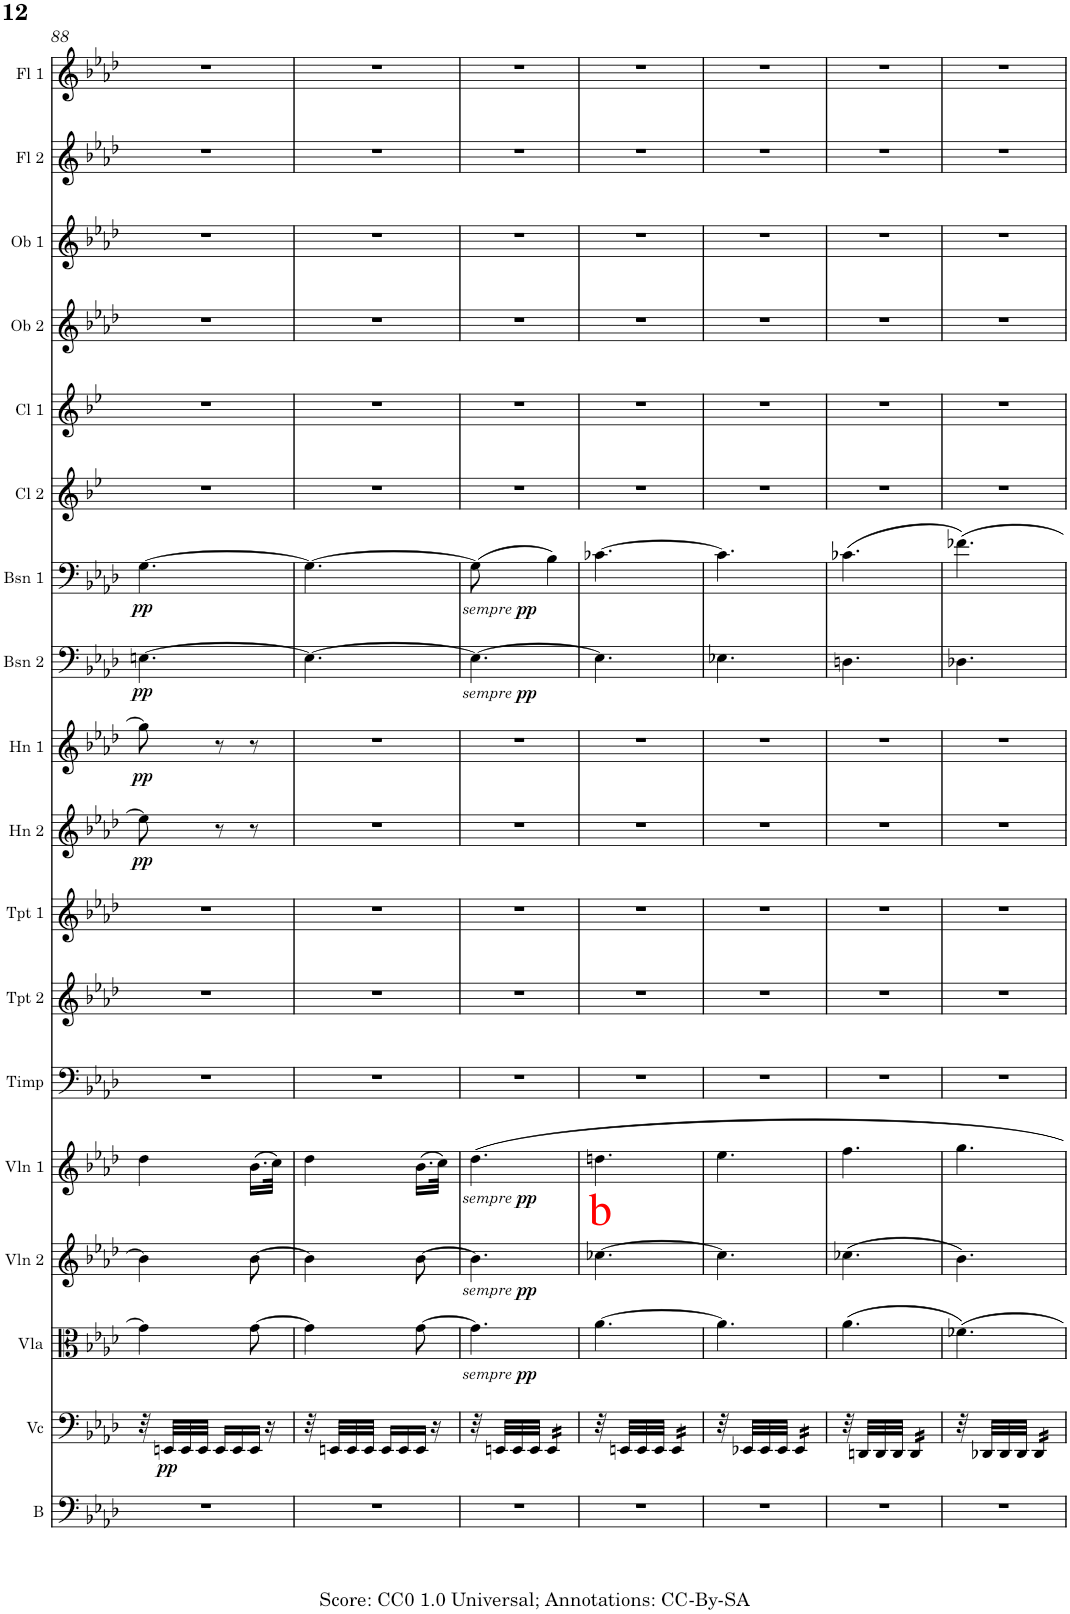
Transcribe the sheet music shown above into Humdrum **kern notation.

**kern	**kern	**dynam	**kern	**dynam	**kern	**dynam	**kern	**text	**dynam	**kern	**kern	**kern	**kern	**dynam	**kern	**dynam	**kern	**dynam	**kern	**dynam	**kern	**kern	**kern	**kern	**kern	**kern
*part18	*part17	*part17	*part16	*part16	*part15	*part15	*part14	*part14	*part14	*part13	*part12	*part11	*part10	*part10	*part9	*part9	*part8	*part8	*part7	*part7	*part6	*part5	*part4	*part3	*part2	*part1
*staff18	*staff17	*staff17	*staff16	*staff16	*staff15	*staff15	*staff14	*staff14	*staff14	*staff13	*staff12	*staff11	*staff10	*staff10	*staff9	*staff9	*staff8	*staff8	*staff7	*staff7	*staff6	*staff5	*staff4	*staff3	*staff2	*staff1
*I"Bass	*I"Violoncello	*	*I"Viola	*	*I"Violin 2	*	*I"Violin 1	*	*	*I"Timpani	*I"C Trumpet 2	*I"C Trumpet 1	*I"C Horn 2	*	*I"C Horn 1	*	*I"Bassoon 2	*	*I"Bassoon 1	*	*I"Bb Clarinet 2	*I"Bb Clarinet 1	*I"Oboe 2	*I"Oboe 1	*I"Flute 2	*I"Flute 1
*I'B	*I'Vc	*	*I'Vla	*	*I'Vln 2	*	*I'Vln 1	*	*	*I'Timp	*I'Tpt 2	*I'Tpt 1	*I'Hn 2	*	*I'Hn 1	*	*I'Bsn 2	*	*I'Bsn 1	*	*I'Cl 2	*I'Cl 1	*I'Ob 2	*I'Ob 1	*I'Fl 2	*I'Fl 1
!!LO:PB:g=z
*clefF4	*clefF4	*	*clefC3	*	*clefG2	*	*clefG2	*	*	*clefF4	*clefG2	*clefG2	*clefG2	*	*clefG2	*	*clefF4	*	*clefF4	*	*clefG2	*clefG2	*clefG2	*clefG2	*clefG2	*clefG2
*Trd7c12	*	*	*	*	*	*	*	*	*	*	*	*	*Trd7c12	*	*Trd7c12	*	*	*	*	*	*Trd1c2	*Trd1c2	*	*	*	*
*k[b-e-a-d-]	*k[b-e-a-d-]	*	*k[b-e-a-d-]	*	*k[b-e-a-d-]	*	*k[b-e-a-d-]	*	*	*k[b-e-a-d-]	*k[b-e-a-d-]	*k[b-e-a-d-]	*k[b-e-a-d-]	*	*k[b-e-a-d-]	*	*k[b-e-a-d-]	*	*k[b-e-a-d-]	*	*k[b-e-]	*k[b-e-]	*k[b-e-a-d-]	*k[b-e-a-d-]	*k[b-e-a-d-]	*k[b-e-a-d-]
*M3/8	*M3/8	*	*M3/8	*	*M3/8	*	*M3/8	*	*	*M3/8	*M3/8	*M3/8	*M3/8	*	*M3/8	*	*M3/8	*	*M3/8	*	*M3/8	*M3/8	*M3/8	*M3/8	*M3/8	*M3/8
=88	=88	=88	=88	=88	=88	=88	=88	=88	=88	=88	=88	=88	=88	=88	=88	=88	=88	=88	=88	=88	=88	=88	=88	=88	=88	=88
!	!	!	!	!	!	!	!	!	!	!	!	!	!	!LO:DY:b	!	!LO:DY:b	!	!LO:DY:b	!	!LO:DY:b	!	!	!	!	!	!
4.r	32r	.	4g\]	.	4b-\]	.	4dd-\	.	.	4.r	4.r	4.r	8een\]	pp	8gg\]	pp	[4.En\	pp	[4.G\	pp	4.r	4.r	4.r	4.r	4.r	4.r
!	!	!LO:DY:b	!	!	!	!	!	!	!	!	!	!	!	!	!	!	!	!	!	!	!	!	!	!	!	!
.	32EEn/LLL	pp	.	.	.	.	.	.	.	.	.	.	.	.	.	.	.	.	.	.	.	.	.	.	.	.
.	32EE/	.	.	.	.	.	.	.	.	.	.	.	.	.	.	.	.	.	.	.	.	.	.	.	.	.
.	32EE/JJJ	.	.	.	.	.	.	.	.	.	.	.	.	.	.	.	.	.	.	.	.	.	.	.	.	.
.	16EE/LL	.	.	.	.	.	.	.	.	.	.	.	8r	.	8r	.	.	.	.	.	.	.	.	.	.	.
.	16EE/	.	.	.	.	.	.	.	.	.	.	.	.	.	.	.	.	.	.	.	.	.	.	.	.	.
.	16EE/JJ	.	[8g\	.	[8b-\	.	(16.b-\LL	.	.	.	.	.	8r	.	8r	.	.	.	.	.	.	.	.	.	.	.
.	16r	.	.	.	.	.	.	.	.	.	.	.	.	.	.	.	.	.	.	.	.	.	.	.	.	.
.	.	.	.	.	.	.	32cc\JJk)	.	.	.	.	.	.	.	.	.	.	.	.	.	.	.	.	.	.	.
=89	=89	=89	=89	=89	=89	=89	=89	=89	=89	=89	=89	=89	=89	=89	=89	=89	=89	=89	=89	=89	=89	=89	=89	=89	=89	=89
4.r	32r	.	4g\]	.	4b-\]	.	4dd-\	.	.	4.r	4.r	4.r	4.r	.	4.r	.	4.E\_	.	4.G\_	.	4.r	4.r	4.r	4.r	4.r	4.r
.	32EEn/LLL	.	.	.	.	.	.	.	.	.	.	.	.	.	.	.	.	.	.	.	.	.	.	.	.	.
.	32EE/	.	.	.	.	.	.	.	.	.	.	.	.	.	.	.	.	.	.	.	.	.	.	.	.	.
.	32EE/JJJ	.	.	.	.	.	.	.	.	.	.	.	.	.	.	.	.	.	.	.	.	.	.	.	.	.
.	16EE/LL	.	.	.	.	.	.	.	.	.	.	.	.	.	.	.	.	.	.	.	.	.	.	.	.	.
.	16EE/	.	.	.	.	.	.	.	.	.	.	.	.	.	.	.	.	.	.	.	.	.	.	.	.	.
.	16EE/JJ	.	[8g\	.	[8b-\	.	(16.b-\LL	.	.	.	.	.	.	.	.	.	.	.	.	.	.	.	.	.	.	.
.	16r	.	.	.	.	.	.	.	.	.	.	.	.	.	.	.	.	.	.	.	.	.	.	.	.	.
.	.	.	.	.	.	.	32cc\JJk)	.	.	.	.	.	.	.	.	.	.	.	.	.	.	.	.	.	.	.
=90	=90	=90	=90	=90	=90	=90	=90	=90	=90	=90	=90	=90	=90	=90	=90	=90	=90	=90	=90	=90	=90	=90	=90	=90	=90	=90
!	!	!	!	!LO:DY:b	!	!	!	!	!	!	!	!	!	!	!	!	!	!	!	!	!	!	!	!	!	!
!	!	!	!	!LO:DY:n=1:b	!	!LO:DY:b	!	!	!	!	!	!	!	!	!	!	!	!	!	!	!	!	!	!	!	!
!	!	!	!	!	!	!LO:DY:n=1:b	!	!	!LO:DY:b	!	!	!	!	!	!	!	!	!	!	!	!	!	!	!	!	!
!	!	!	!	!	!	!	!	!	!LO:DY:n=1:b	!	!	!	!	!	!	!	!	!LO:DY:b	!	!	!	!	!	!	!	!
!	!	!	!	!	!	!	!	!	!	!	!	!	!	!	!	!	!	!LO:DY:n=1:b	!	!LO:DY:b	!	!	!	!	!	!
!	!	!	!	!	!	!	!	!	!	!	!	!	!	!	!	!	!	!	!	!LO:DY:n=1:b	!	!	!	!	!	!
4.r	32r	.	4.g\]	other-dynamics pp	4.b-\]	other-dynamics pp	4.dd-\	.	other-dynamics pp	4.r	4.r	4.r	4.r	.	4.r	.	4.E\_	other-dynamics pp	(8G\]	other-dynamics pp	4.r	4.r	4.r	4.r	4.r	4.r
.	32EEn/LLL	.	.	.	.	.	.	.	.	.	.	.	.	.	.	.	.	.	.	.	.	.	.	.	.	.
.	32EE/	.	.	.	.	.	.	.	.	.	.	.	.	.	.	.	.	.	.	.	.	.	.	.	.	.
.	32EE/JJJ	.	.	.	.	.	.	.	.	.	.	.	.	.	.	.	.	.	.	.	.	.	.	.	.	.
*	*tremolo	*	*	*	*	*	*	*	*	*	*	*	*	*	*	*	*	*	*	*	*	*	*	*	*	*
.	16EE/LL	.	.	.	.	.	.	.	.	.	.	.	.	.	.	.	.	.	4B-\)	.	.	.	.	.	.	.
.	16EE/	.	.	.	.	.	.	.	.	.	.	.	.	.	.	.	.	.	.	.	.	.	.	.	.	.
.	16EE/	.	.	.	.	.	.	.	.	.	.	.	.	.	.	.	.	.	.	.	.	.	.	.	.	.
.	16EE/JJ	.	.	.	.	.	.	.	.	.	.	.	.	.	.	.	.	.	.	.	.	.	.	.	.	.
*	*Xtremolo	*	*	*	*	*	*	*	*	*	*	*	*	*	*	*	*	*	*	*	*	*	*	*	*	*
=91	=91	=91	=91	=91	=91	=91	=91	=91	=91	=91	=91	=91	=91	=91	=91	=91	=91	=91	=91	=91	=91	=91	=91	=91	=91	=91
!	!	!	!	!	!	!	!	!LO:LY:b:color=#FF0000	!	!	!	!	!	!	!	!	!	!	!	!	!	!	!	!	!	!
4.r	32r	.	[4.a-\	.	[4.cc-X\	.	4.ddn\	b	.	4.r	4.r	4.r	4.r	.	4.r	.	4.E\]	.	[4.c-X\	.	4.r	4.r	4.r	4.r	4.r	4.r
.	32EEn/LLL	.	.	.	.	.	.	.	.	.	.	.	.	.	.	.	.	.	.	.	.	.	.	.	.	.
.	32EE/	.	.	.	.	.	.	.	.	.	.	.	.	.	.	.	.	.	.	.	.	.	.	.	.	.
.	32EE/JJJ	.	.	.	.	.	.	.	.	.	.	.	.	.	.	.	.	.	.	.	.	.	.	.	.	.
*	*tremolo	*	*	*	*	*	*	*	*	*	*	*	*	*	*	*	*	*	*	*	*	*	*	*	*	*
.	16EE/LL	.	.	.	.	.	.	.	.	.	.	.	.	.	.	.	.	.	.	.	.	.	.	.	.	.
.	16EE/	.	.	.	.	.	.	.	.	.	.	.	.	.	.	.	.	.	.	.	.	.	.	.	.	.
.	16EE/	.	.	.	.	.	.	.	.	.	.	.	.	.	.	.	.	.	.	.	.	.	.	.	.	.
.	16EE/JJ	.	.	.	.	.	.	.	.	.	.	.	.	.	.	.	.	.	.	.	.	.	.	.	.	.
*	*Xtremolo	*	*	*	*	*	*	*	*	*	*	*	*	*	*	*	*	*	*	*	*	*	*	*	*	*
=92	=92	=92	=92	=92	=92	=92	=92	=92	=92	=92	=92	=92	=92	=92	=92	=92	=92	=92	=92	=92	=92	=92	=92	=92	=92	=92
4.r	32r	.	4.a-\]	.	4.cc-\]	.	4.ee-\	.	.	4.r	4.r	4.r	4.r	.	4.r	.	4.E-X\	.	4.c-\]	.	4.r	4.r	4.r	4.r	4.r	4.r
.	32EE-X/LLL	.	.	.	.	.	.	.	.	.	.	.	.	.	.	.	.	.	.	.	.	.	.	.	.	.
.	32EE-/	.	.	.	.	.	.	.	.	.	.	.	.	.	.	.	.	.	.	.	.	.	.	.	.	.
.	32EE-/JJJ	.	.	.	.	.	.	.	.	.	.	.	.	.	.	.	.	.	.	.	.	.	.	.	.	.
*	*tremolo	*	*	*	*	*	*	*	*	*	*	*	*	*	*	*	*	*	*	*	*	*	*	*	*	*
.	16EE-/LL	.	.	.	.	.	.	.	.	.	.	.	.	.	.	.	.	.	.	.	.	.	.	.	.	.
.	16EE-/	.	.	.	.	.	.	.	.	.	.	.	.	.	.	.	.	.	.	.	.	.	.	.	.	.
.	16EE-/	.	.	.	.	.	.	.	.	.	.	.	.	.	.	.	.	.	.	.	.	.	.	.	.	.
.	16EE-/JJ	.	.	.	.	.	.	.	.	.	.	.	.	.	.	.	.	.	.	.	.	.	.	.	.	.
*	*Xtremolo	*	*	*	*	*	*	*	*	*	*	*	*	*	*	*	*	*	*	*	*	*	*	*	*	*
=93	=93	=93	=93	=93	=93	=93	=93	=93	=93	=93	=93	=93	=93	=93	=93	=93	=93	=93	=93	=93	=93	=93	=93	=93	=93	=93
4.r	32r	.	(4.a-\	.	(4.cc-X\	.	4.ff\	.	.	4.r	4.r	4.r	4.r	.	4.r	.	4.Dn\	.	(4.c-X\	.	4.r	4.r	4.r	4.r	4.r	4.r
.	32DDn/LLL	.	.	.	.	.	.	.	.	.	.	.	.	.	.	.	.	.	.	.	.	.	.	.	.	.
.	32DD/	.	.	.	.	.	.	.	.	.	.	.	.	.	.	.	.	.	.	.	.	.	.	.	.	.
.	32DD/JJJ	.	.	.	.	.	.	.	.	.	.	.	.	.	.	.	.	.	.	.	.	.	.	.	.	.
*	*tremolo	*	*	*	*	*	*	*	*	*	*	*	*	*	*	*	*	*	*	*	*	*	*	*	*	*
.	16DD/LL	.	.	.	.	.	.	.	.	.	.	.	.	.	.	.	.	.	.	.	.	.	.	.	.	.
.	16DD/	.	.	.	.	.	.	.	.	.	.	.	.	.	.	.	.	.	.	.	.	.	.	.	.	.
.	16DD/	.	.	.	.	.	.	.	.	.	.	.	.	.	.	.	.	.	.	.	.	.	.	.	.	.
.	16DD/JJ	.	.	.	.	.	.	.	.	.	.	.	.	.	.	.	.	.	.	.	.	.	.	.	.	.
*	*Xtremolo	*	*	*	*	*	*	*	*	*	*	*	*	*	*	*	*	*	*	*	*	*	*	*	*	*
=94	=94	=94	=94	=94	=94	=94	=94	=94	=94	=94	=94	=94	=94	=94	=94	=94	=94	=94	=94	=94	=94	=94	=94	=94	=94	=94
4.r	32r	.	4.f-X\)	.	4.b-\)	.	4.gg\	.	.	4.r	4.r	4.r	4.r	.	4.r	.	4.D-X\	.	4.f-X\)	.	4.r	4.r	4.r	4.r	4.r	4.r
.	32DD-X/LLL	.	.	.	.	.	.	.	.	.	.	.	.	.	.	.	.	.	.	.	.	.	.	.	.	.
.	32DD-/	.	.	.	.	.	.	.	.	.	.	.	.	.	.	.	.	.	.	.	.	.	.	.	.	.
.	32DD-/JJJ	.	.	.	.	.	.	.	.	.	.	.	.	.	.	.	.	.	.	.	.	.	.	.	.	.
*	*tremolo	*	*	*	*	*	*	*	*	*	*	*	*	*	*	*	*	*	*	*	*	*	*	*	*	*
.	16DD-/LL	.	.	.	.	.	.	.	.	.	.	.	.	.	.	.	.	.	.	.	.	.	.	.	.	.
.	16DD-/	.	.	.	.	.	.	.	.	.	.	.	.	.	.	.	.	.	.	.	.	.	.	.	.	.
.	16DD-/	.	.	.	.	.	.	.	.	.	.	.	.	.	.	.	.	.	.	.	.	.	.	.	.	.
.	16DD-/JJ	.	.	.	.	.	.	.	.	.	.	.	.	.	.	.	.	.	.	.	.	.	.	.	.	.
*	*Xtremolo	*	*	*	*	*	*	*	*	*	*	*	*	*	*	*	*	*	*	*	*	*	*	*	*	*
=	=	=	=	=	=	=	=	=	=	=	=	=	=	=	=	=	=	=	=	=	=	=	=	=	=	=
*-	*-	*-	*-	*-	*-	*-	*-	*-	*-	*-	*-	*-	*-	*-	*-	*-	*-	*-	*-	*-	*-	*-	*-	*-	*-	*-
